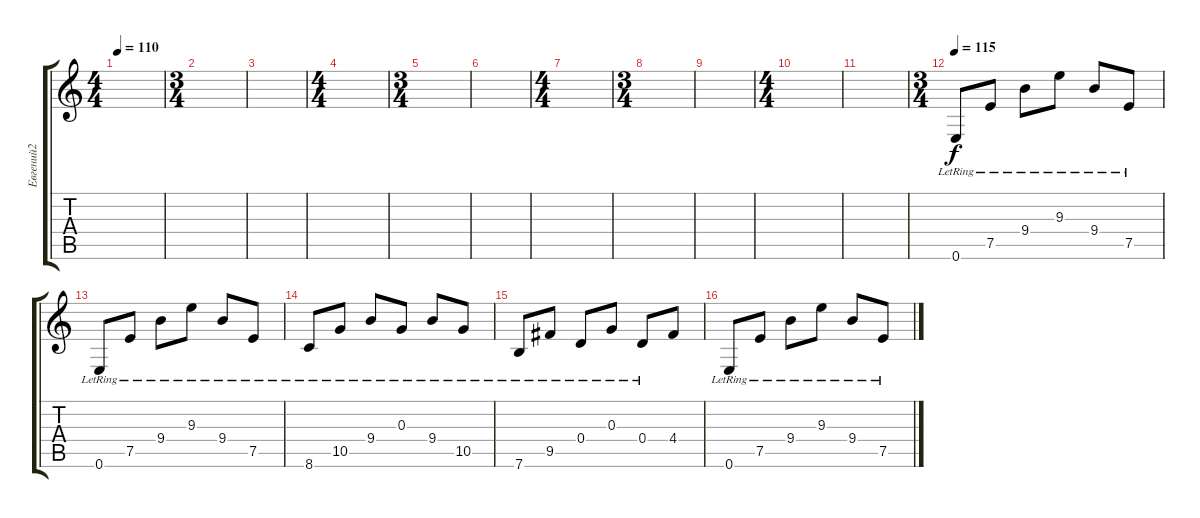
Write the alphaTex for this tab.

\track ("Евгений2" "Евгений2") {instrument acousticguitarnylon}
\staff {score tabs}
\tuning (E4 B3 G3 D3 A2 E2) {hide}
\ts (4 4)
\tempo 110
\clef g2
\ks c
|
\ts (3 4)
|
|
\ts (4 4)
|
\ts (3 4)
|
|
\ts (4 4)
|
\ts (3 4)
|
|
\ts (4 4)
|
|
\ts (3 4)
\tempo 115
0.6{lr}.8 7.5{lr}.8 9.4{lr}.8 9.3{lr}.8 9.4{lr}.8 7.5{lr}.8 |
0.6{lr}.8 7.5{lr}.8 9.4{lr}.8 9.3{lr}.8 9.4{lr}.8 7.5{lr}.8 |
8.6{lr}.8 10.5{lr}.8 9.4{lr}.8 0.3{lr}.8 9.4{lr}.8 10.5{lr}.8 |
7.6{lr}.8 9.5{lr}.8 0.4{lr}.8 0.3{lr}.8 0.4{lr}.8 4.4.8 |
0.6{lr}.8 7.5{lr}.8 9.4{lr}.8 9.3{lr}.8 9.4{lr}.8 7.5{lr}.8
